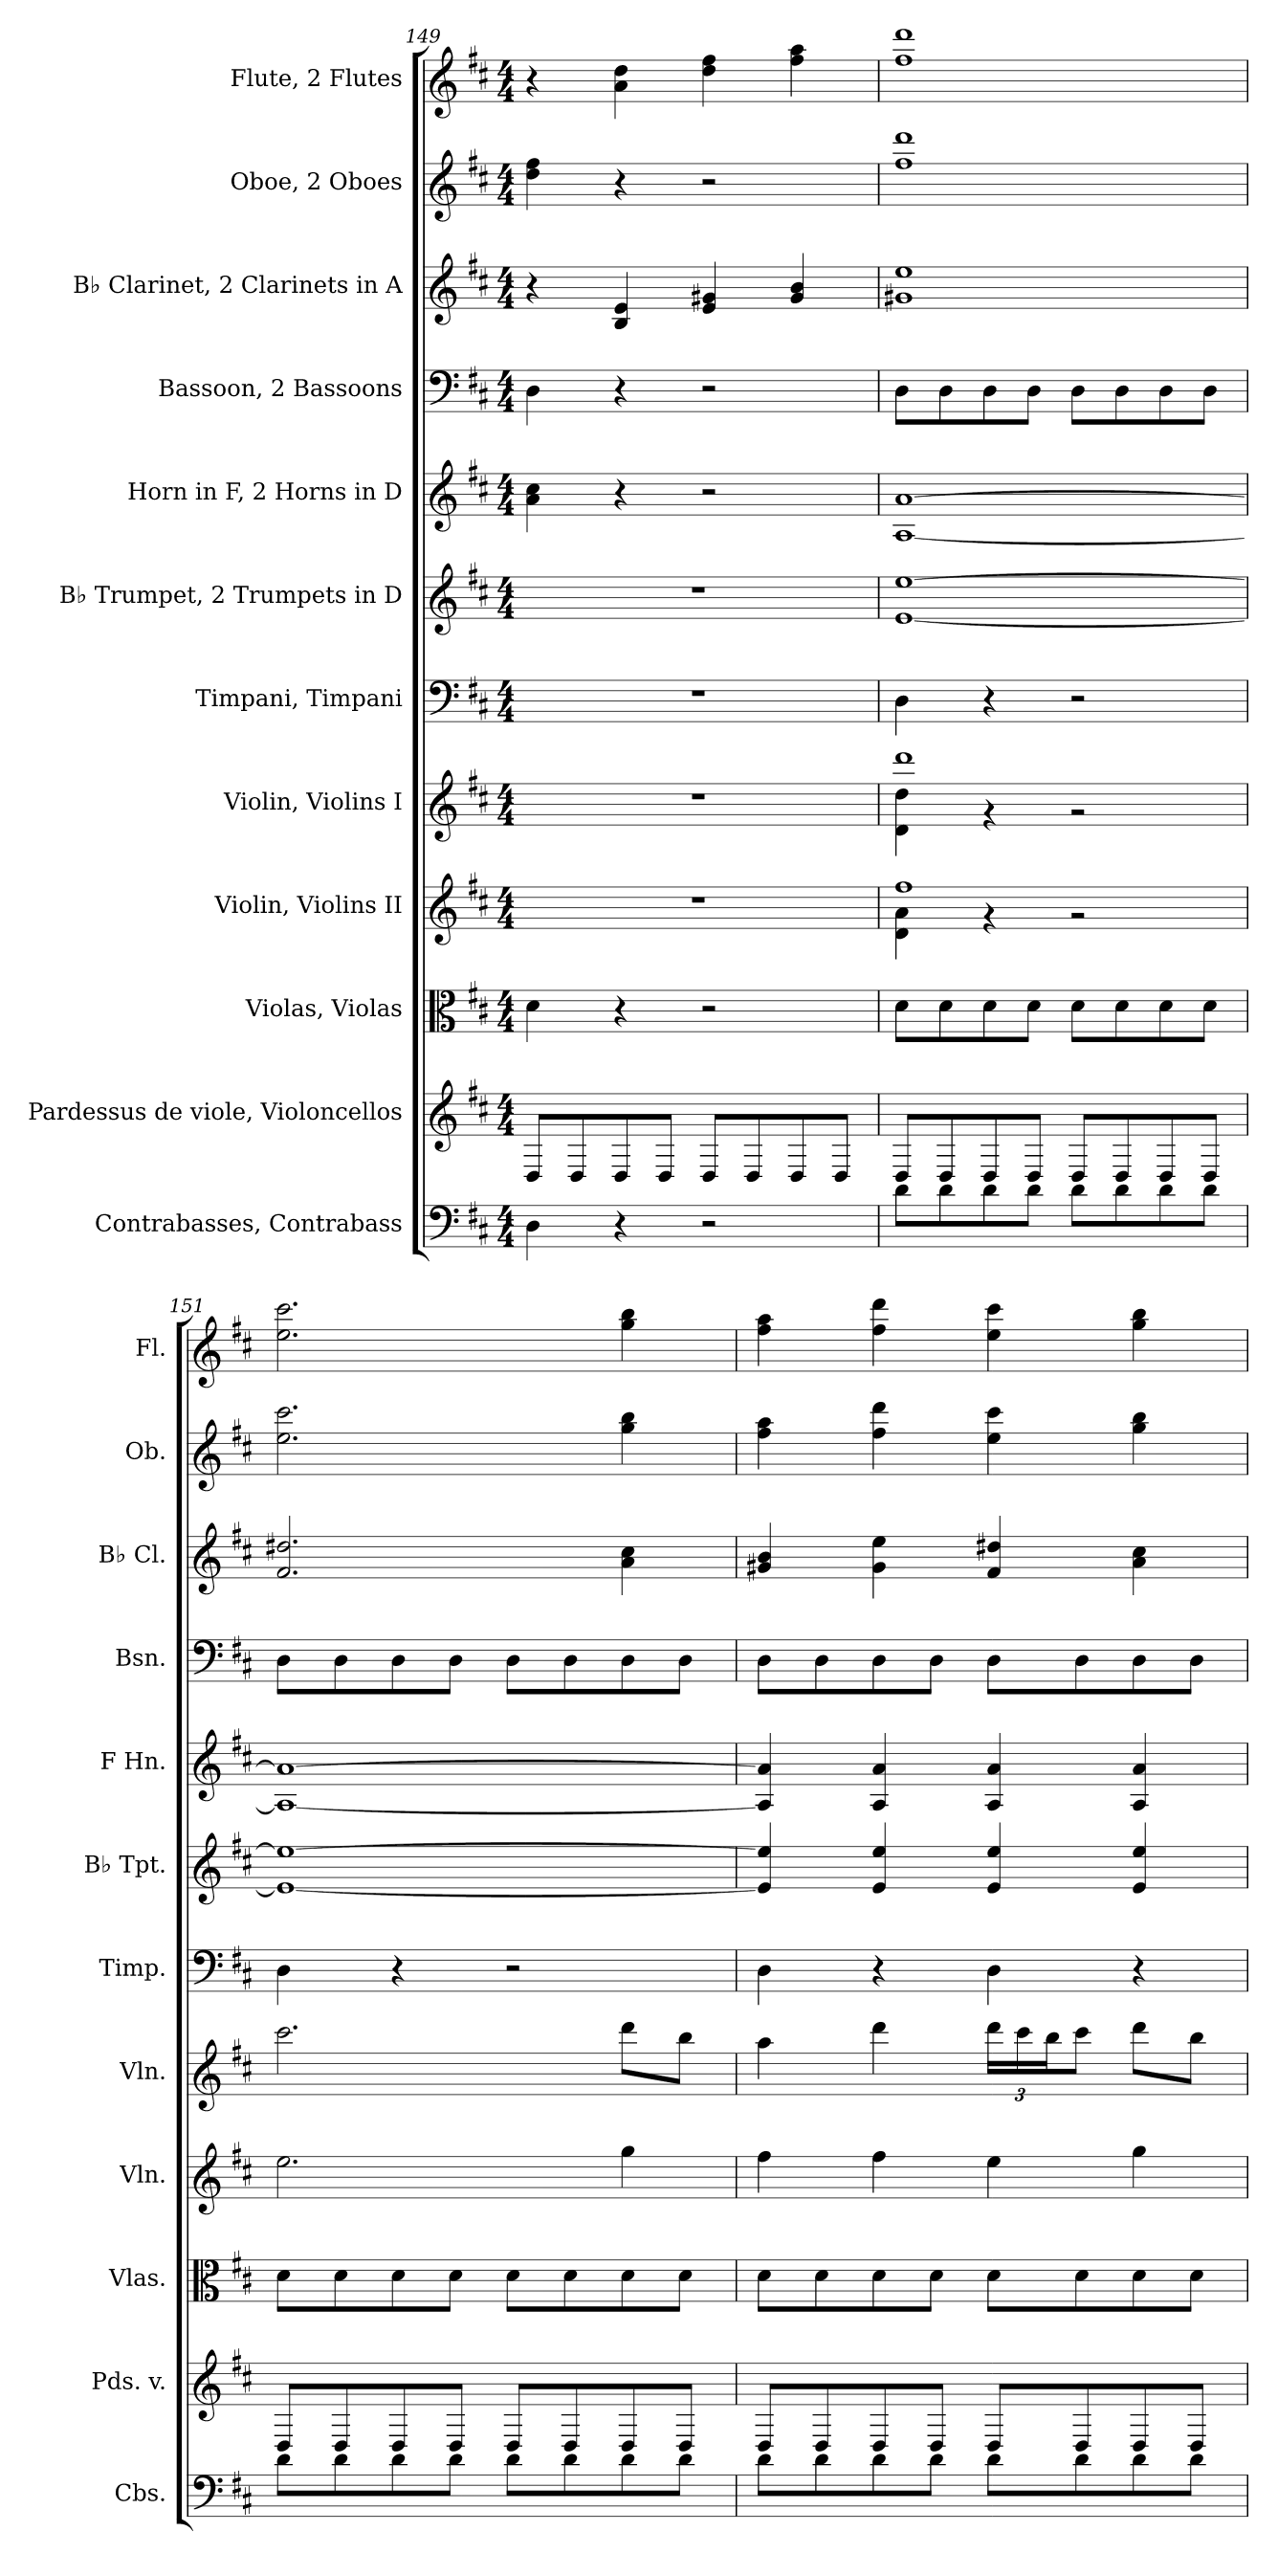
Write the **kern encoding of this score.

**kern	**kern	**kern	**kern	**kern	**kern	**kern	**kern	**kern	**kern	**kern	**kern
*part12	*part11	*part10	*part9	*part8	*part7	*part6	*part5	*part4	*part3	*part2	*part1
*staff12	*staff11	*staff10	*staff9	*staff8	*staff7	*staff6	*staff5	*staff4	*staff3	*staff2	*staff1
*I"Contrabasses, Contrabass	*I"Pardessus de viole, Violoncellos	*I"Violas, Violas	*I"Violin, Violins II	*I"Violin, Violins I	*I"Timpani, Timpani	*I"B♭ Trumpet, 2 Trumpets in D	*I"Horn in F, 2 Horns in D	*I"Bassoon, 2 Bassoons	*I"B♭ Clarinet, 2 Clarinets in A	*I"Oboe, 2 Oboes	*I"Flute, 2 Flutes
*I'Cbs.	*I'Pds. v.	*I'Vlas.	*I'Vln.	*I'Vln.	*I'Timp.	*I'B♭ Tpt.	*I'F Hn.	*I'Bsn.	*I'B♭ Cl.	*I'Ob.	*I'Fl.
!!LO:PB:g=z
*clefF4	*clefG2	*clefC3	*clefG2	*clefG2	*clefF4	*clefG2	*clefG2	*clefF4	*clefG2	*clefG2	*clefG2
*ITrd7c12	*	*	*	*	*	*ITrd1c2	*ITrd4c7	*	*ITrd1c2	*	*
*k[f#c#]	*k[f#c#]	*k[f#c#]	*k[f#c#]	*k[f#c#]	*k[f#c#]	*k[]	*k[f#]	*k[f#c#]	*k[]	*k[f#c#]	*k[f#c#]
*M4/4	*M4/4	*M4/4	*M4/4	*M4/4	*M4/4	*M4/4	*M4/4	*M4/4	*M4/4	*M4/4	*M4/4
=149	=149	=149	=149	=149	=149	=149	=149	=149	=149	=149	=149
4DD\	8D/L	4d\	1r	1r	1r	1r	4d\ 4f#\	4D\	4r	4dd\ 4ff#\	4r
.	8D/	.	.	.	.	.	.	.	.	.	.
4r	8D/	4r	.	.	.	.	4r	4r	4A/ 4d/	4r	4a\ 4dd\
.	8D/J	.	.	.	.	.	.	.	.	.	.
2r	8D/L	2r	.	.	.	.	2r	2r	4d/ 4f#X/	2r	4dd\ 4ff#\
.	8D/	.	.	.	.	.	.	.	.	.	.
.	8D/	.	.	.	.	.	.	.	4f#/ 4a/	.	4ff#\ 4aa\
.	8D/J	.	.	.	.	.	.	.	.	.	.
=150	=150	=150	=150	=150	=150	=150	=150	=150	=150	=150	=150
*	*	*	*^	*^	*	*	*	*	*	*	*
8D\L	8D/L	8d\L	1ff#	4d\ 4a\	1ddd	4d\ 4dd\	4D\	[1d [1dd	[1D [1d	8D\L	1f#X 1dd	1ff# 1ddd	1ff# 1ddd
8D\	8D/	8d\	.	.	.	.	.	.	.	8D\	.	.	.
8D\	8D/	8d\	.	4r	.	4r	4r	.	.	8D\	.	.	.
8D\J	8D/J	8d\J	.	.	.	.	.	.	.	8D\J	.	.	.
8D\L	8D/L	8d\L	.	2r	.	2r	2r	.	.	8D\L	.	.	.
8D\	8D/	8d\	.	.	.	.	.	.	.	8D\	.	.	.
8D\	8D/	8d\	.	.	.	.	.	.	.	8D\	.	.	.
8D\J	8D/J	8d\J	.	.	.	.	.	.	.	8D\J	.	.	.
*	*	*	*v	*v	*	*	*	*	*	*	*	*	*
*	*	*	*	*v	*v	*	*	*	*	*	*	*
=151	=151	=151	=151	=151	=151	=151	=151	=151	=151	=151	=151
8D\L	8D/L	8d\L	2.ee\	2.ccc#\	4D\	1d_ 1dd_	1D_ 1d_	8D\L	2.e/ 2.cc#X/	2.ee\ 2.ccc#\	2.ee\ 2.ccc#\
8D\	8D/	8d\	.	.	.	.	.	8D\	.	.	.
8D\	8D/	8d\	.	.	4r	.	.	8D\	.	.	.
8D\J	8D/J	8d\J	.	.	.	.	.	8D\J	.	.	.
8D\L	8D/L	8d\L	.	.	2r	.	.	8D\L	.	.	.
8D\	8D/	8d\	.	.	.	.	.	8D\	.	.	.
8D\	8D/	8d\	4gg\	8ddd\L	.	.	.	8D\	4g\ 4b\	4gg\ 4bb\	4gg\ 4bb\
8D\J	8D/J	8d\J	.	8bb\J	.	.	.	8D\J	.	.	.
!!LO:PB:g=z
=152	=152	=152	=152	=152	=152	=152	=152	=152	=152	=152	=152
8D\L	8D/L	8d\L	4ff#\	4aa\	4D\	4d/] 4dd/]	4D/] 4d/]	8D\L	4f#X/ 4a/	4ff#\ 4aa\	4ff#\ 4aa\
8D\	8D/	8d\	.	.	.	.	.	8D\	.	.	.
8D\	8D/	8d\	4ff#\	4ddd\	4r	4d/ 4dd/	4D/ 4d/	8D\	4f#\ 4dd\	4ff#\ 4ddd\	4ff#\ 4ddd\
8D\J	8D/J	8d\J	.	.	.	.	.	8D\J	.	.	.
*	*	*	*	*Xbrackettup	*	*	*	*	*	*	*
8D\L	8D/L	8d\L	4ee\	24ddd\LL	4D\	4d/ 4dd/	4D/ 4d/	8D\L	4e/ 4cc#X/	4ee\ 4ccc#\	4ee\ 4ccc#\
.	.	.	.	24ccc#\	.	.	.	.	.	.	.
.	.	.	.	24bb\J	.	.	.	.	.	.	.
8D\	8D/	8d\	.	8ccc#\J	.	.	.	8D\	.	.	.
8D\	8D/	8d\	4gg\	8ddd\L	4r	4d/ 4dd/	4D/ 4d/	8D\	4g\ 4b\	4gg\ 4bb\	4gg\ 4bb\
8D\J	8D/J	8d\J	.	8bb\J	.	.	.	8D\J	.	.	.
=	=	=	=	=	=	=	=	=	=	=	=
*-	*-	*-	*-	*-	*-	*-	*-	*-	*-	*-	*-
